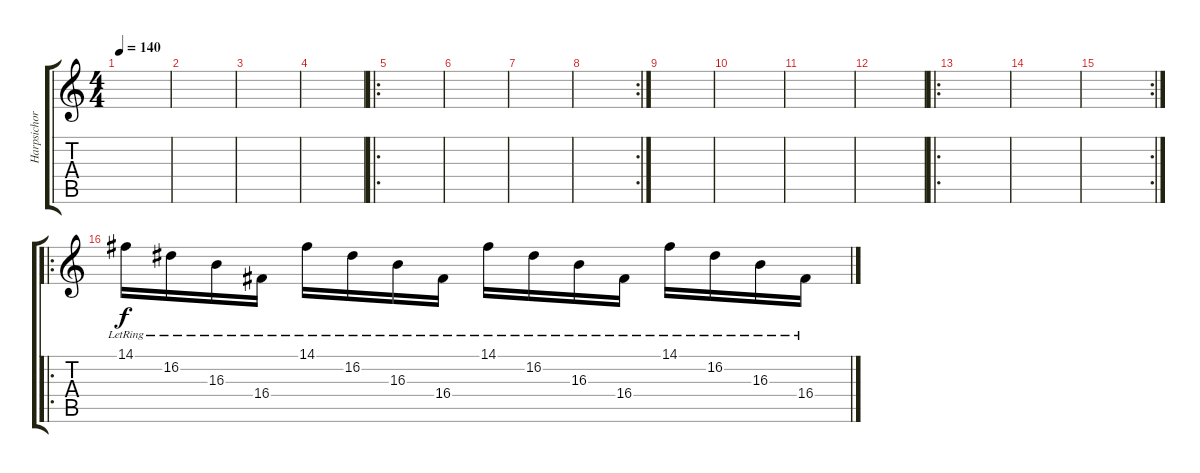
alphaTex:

\track ("Harpsichord" "Harpsichor") {instrument harpsichord}
\staff {score tabs}
\tuning (E4 B3 G3 D3 A2 E2) {hide}
\ts (4 4)
\tempo 140
\clef g2
\ks c
|
|
|
|
\ro
|
|
|
\rc 2
|
|
|
|
|
\ro
|
|
\rc 2
|
\ro
14.1{lr}.16 16.2{lr}.16 16.3{lr}.16 16.4{lr}.16 14.1{lr}.16 16.2{lr}.16 16.3{lr}.16 16.4{lr}.16 14.1{lr}.16 16.2{lr}.16 16.3{lr}.16 16.4{lr}.16 14.1{lr}.16 16.2{lr}.16 16.3{lr}.16 16.4{lr}.16
